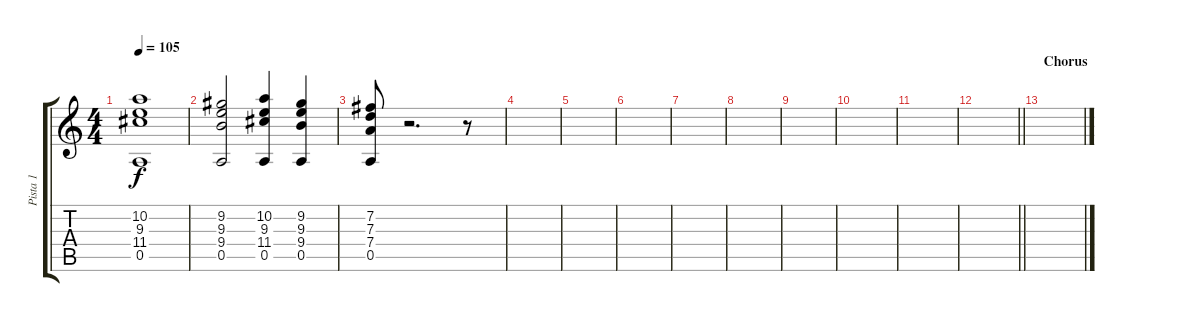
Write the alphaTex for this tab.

\track ("Pista 1" "Pista 1") {instrument distortionguitar}
\staff {score tabs}
\tuning (E4 B3 G3 D3 A2 E2) {hide}
\ts (4 4)
\tempo 105
\clef g2
\ks c
(10.2 9.3 11.4 0.5).1{dy f} |
(9.2 9.3 9.4 0.5).2 (10.2 9.3 11.4 0.5).4 (9.2 9.3 9.4 0.5).4 |
(7.2 7.3 7.4 0.5).8 r.2{d} r.8 |
|
|
|
|
|
|
|
|
\barLineRight lightlight
|
\section ("" "Chorus")
